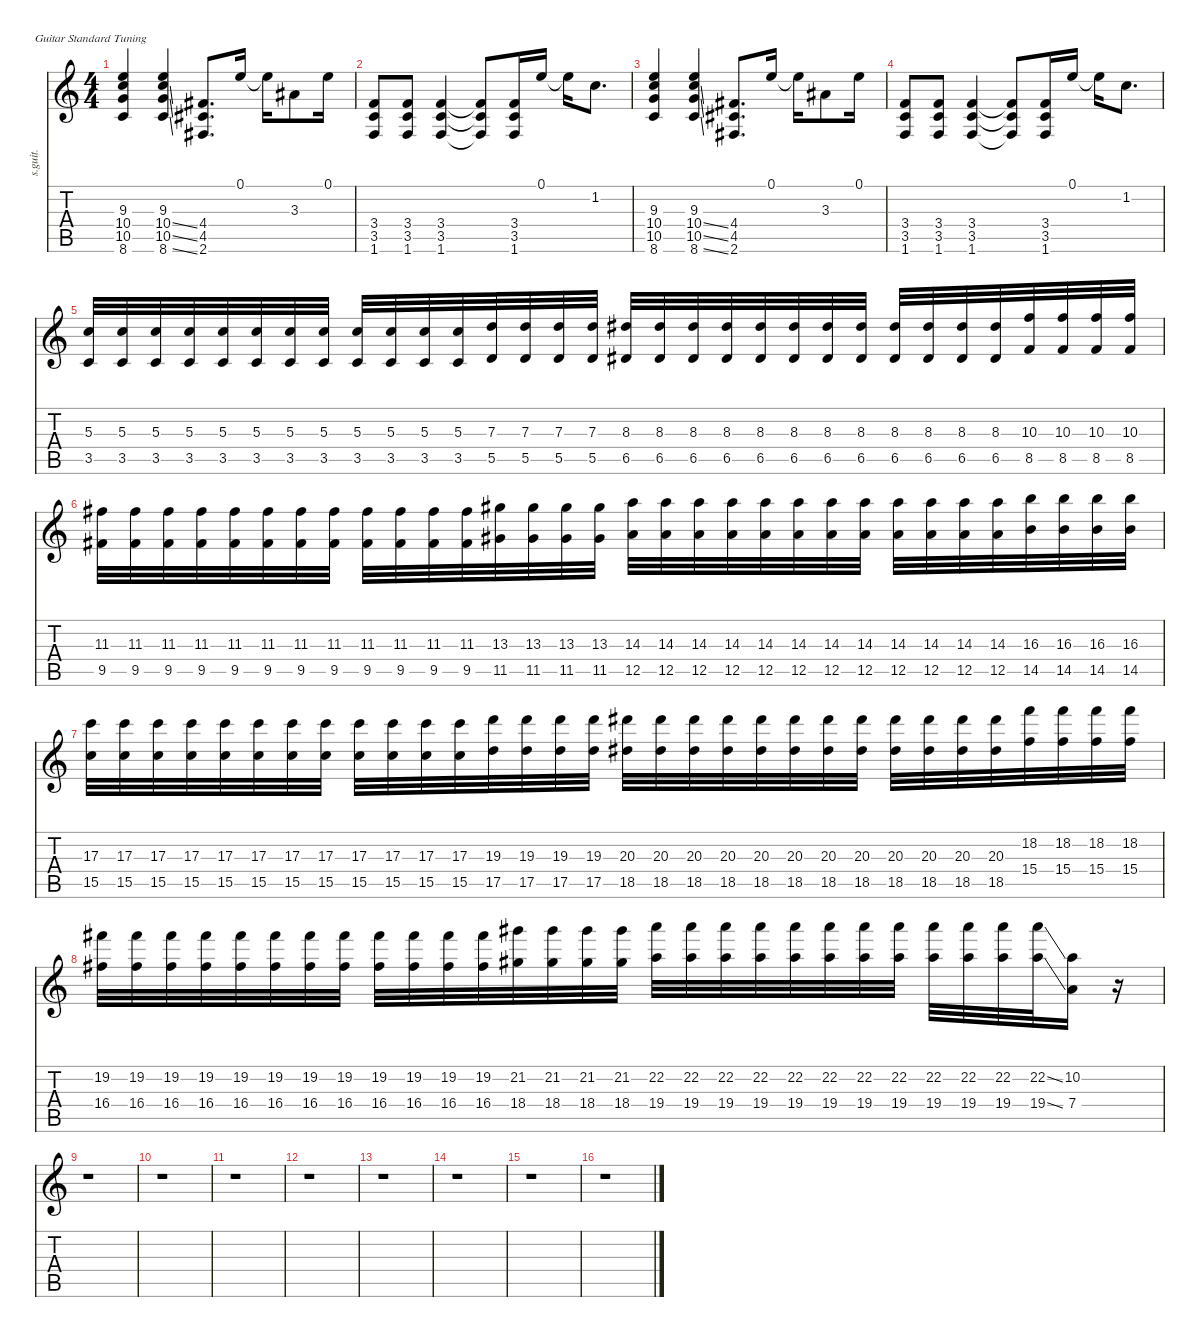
\defaultSystemsLayout 4
\hideDynamics
\bracketExtendMode nobrackets
\track ("Jonny Greenwood" "s.guit.") {instrument distortionguitar}
\staff {score tabs}
\tuning (E4 B3 G3 D3 A2 E2)
\ts (4 4)
\tempo (88 hide)
\clef g2
\ks c
(9.3 10.4 10.5 8.6).4{lyrics (0 "") lyrics (1 "") lyrics (2 "") lyrics (3 "") lyrics (4 "") dy f} (9.3 10.4{ss} 10.5{ss} 8.6{ss}).4{lyrics (0 "") lyrics (1 "") lyrics (2 "") lyrics (3 "") lyrics (4 "")} (4.4{acc #} 4.5{acc #} 2.6{acc #}).8{d lyrics (0 "") lyrics (1 "") lyrics (2 "") lyrics (3 "") lyrics (4 "")} 0.1.16{lyrics (0 "") lyrics (1 "") lyrics (2 "") lyrics (3 "") lyrics (4 "")} 0.1{t}.16{lyrics (0 "") lyrics (1 "") lyrics (2 "") lyrics (3 "") lyrics (4 "")} 3.3{acc #}.8{lyrics (0 "") lyrics (1 "") lyrics (2 "") lyrics (3 "") lyrics (4 "")} 0.1.16{lyrics (0 "") lyrics (1 "") lyrics (2 "") lyrics (3 "") lyrics (4 "")} |
(3.4 3.5 1.6).8{lyrics (0 "") lyrics (1 "") lyrics (2 "") lyrics (3 "") lyrics (4 "")} (3.4 3.5 1.6).8{lyrics (0 "") lyrics (1 "") lyrics (2 "") lyrics (3 "") lyrics (4 "")} (3.4 3.5 1.6).4{lyrics (0 "") lyrics (1 "") lyrics (2 "") lyrics (3 "") lyrics (4 "")} (3.4{t} 3.5{t} 1.6{t}).8{lyrics (0 "") lyrics (1 "") lyrics (2 "") lyrics (3 "") lyrics (4 "")} (3.4 3.5 1.6).16{lyrics (0 "") lyrics (1 "") lyrics (2 "") lyrics (3 "") lyrics (4 "")} 0.1.16{lyrics (0 "") lyrics (1 "") lyrics (2 "") lyrics (3 "") lyrics (4 "")} 0.1{t}.16{lyrics (0 "") lyrics (1 "") lyrics (2 "") lyrics (3 "") lyrics (4 "")} 1.2.8{d lyrics (0 "") lyrics (1 "") lyrics (2 "") lyrics (3 "") lyrics (4 "")} |
(9.3 10.4 10.5 8.6).4{lyrics (0 "") lyrics (1 "") lyrics (2 "") lyrics (3 "") lyrics (4 "")} (9.3 10.4{ss} 10.5{ss} 8.6{ss}).4{lyrics (0 "") lyrics (1 "") lyrics (2 "") lyrics (3 "") lyrics (4 "")} (4.4{acc #} 4.5{acc #} 2.6{acc #}).8{d lyrics (0 "") lyrics (1 "") lyrics (2 "") lyrics (3 "") lyrics (4 "")} 0.1.16{lyrics (0 "") lyrics (1 "") lyrics (2 "") lyrics (3 "") lyrics (4 "")} 0.1{t}.16{lyrics (0 "") lyrics (1 "") lyrics (2 "") lyrics (3 "") lyrics (4 "")} 3.3{acc #}.8{lyrics (0 "") lyrics (1 "") lyrics (2 "") lyrics (3 "") lyrics (4 "")} 0.1.16{lyrics (0 "") lyrics (1 "") lyrics (2 "") lyrics (3 "") lyrics (4 "")} |
(3.4 3.5 1.6).8{lyrics (0 "") lyrics (1 "") lyrics (2 "") lyrics (3 "") lyrics (4 "")} (3.4 3.5 1.6).8{lyrics (0 "") lyrics (1 "") lyrics (2 "") lyrics (3 "") lyrics (4 "")} (3.4 3.5 1.6).4{lyrics (0 "") lyrics (1 "") lyrics (2 "") lyrics (3 "") lyrics (4 "")} (3.4{t} 3.5{t} 1.6{t}).8{lyrics (0 "") lyrics (1 "") lyrics (2 "") lyrics (3 "") lyrics (4 "")} (3.4 3.5 1.6).16{lyrics (0 "") lyrics (1 "") lyrics (2 "") lyrics (3 "") lyrics (4 "")} 0.1.16{lyrics (0 "") lyrics (1 "") lyrics (2 "") lyrics (3 "") lyrics (4 "")} 0.1{t}.16{lyrics (0 "") lyrics (1 "") lyrics (2 "") lyrics (3 "") lyrics (4 "")} 1.2.8{d lyrics (0 "") lyrics (1 "") lyrics (2 "") lyrics (3 "") lyrics (4 "")} |
(5.3 3.5).32{lyrics (0 "") lyrics (1 "") lyrics (2 "") lyrics (3 "") lyrics (4 "")} (5.3 3.5).32{lyrics (0 "") lyrics (1 "") lyrics (2 "") lyrics (3 "") lyrics (4 "")} (5.3 3.5).32{lyrics (0 "") lyrics (1 "") lyrics (2 "") lyrics (3 "") lyrics (4 "")} (5.3 3.5).32{lyrics (0 "") lyrics (1 "") lyrics (2 "") lyrics (3 "") lyrics (4 "")} (5.3 3.5).32{lyrics (0 "") lyrics (1 "") lyrics (2 "") lyrics (3 "") lyrics (4 "")} (5.3 3.5).32{lyrics (0 "") lyrics (1 "") lyrics (2 "") lyrics (3 "") lyrics (4 "")} (5.3 3.5).32{lyrics (0 "") lyrics (1 "") lyrics (2 "") lyrics (3 "") lyrics (4 "")} (5.3 3.5).32{lyrics (0 "") lyrics (1 "") lyrics (2 "") lyrics (3 "") lyrics (4 "")} (5.3 3.5).32{lyrics (0 "") lyrics (1 "") lyrics (2 "") lyrics (3 "") lyrics (4 "")} (5.3 3.5).32{lyrics (0 "") lyrics (1 "") lyrics (2 "") lyrics (3 "") lyrics (4 "")} (5.3 3.5).32{lyrics (0 "") lyrics (1 "") lyrics (2 "") lyrics (3 "") lyrics (4 "")} (5.3 3.5).32{lyrics (0 "") lyrics (1 "") lyrics (2 "") lyrics (3 "") lyrics (4 "")} (7.3 5.5).32{lyrics (0 "") lyrics (1 "") lyrics (2 "") lyrics (3 "") lyrics (4 "")} (7.3 5.5).32{lyrics (0 "") lyrics (1 "") lyrics (2 "") lyrics (3 "") lyrics (4 "")} (7.3 5.5).32{lyrics (0 "") lyrics (1 "") lyrics (2 "") lyrics (3 "") lyrics (4 "")} (7.3 5.5).32{lyrics (0 "") lyrics (1 "") lyrics (2 "") lyrics (3 "") lyrics (4 "")} (8.3{acc #} 6.5{acc #}).32{lyrics (0 "") lyrics (1 "") lyrics (2 "") lyrics (3 "") lyrics (4 "")} (8.3{acc #} 6.5{acc #}).32{lyrics (0 "") lyrics (1 "") lyrics (2 "") lyrics (3 "") lyrics (4 "")} (8.3{acc #} 6.5{acc #}).32{lyrics (0 "") lyrics (1 "") lyrics (2 "") lyrics (3 "") lyrics (4 "")} (8.3{acc #} 6.5{acc #}).32{lyrics (0 "") lyrics (1 "") lyrics (2 "") lyrics (3 "") lyrics (4 "")} (8.3{acc #} 6.5{acc #}).32{lyrics (0 "") lyrics (1 "") lyrics (2 "") lyrics (3 "") lyrics (4 "")} (8.3{acc #} 6.5{acc #}).32{lyrics (0 "") lyrics (1 "") lyrics (2 "") lyrics (3 "") lyrics (4 "")} (8.3{acc #} 6.5{acc #}).32{lyrics (0 "") lyrics (1 "") lyrics (2 "") lyrics (3 "") lyrics (4 "")} (8.3{acc #} 6.5{acc #}).32{lyrics (0 "") lyrics (1 "") lyrics (2 "") lyrics (3 "") lyrics (4 "")} (8.3{acc #} 6.5{acc #}).32{lyrics (0 "") lyrics (1 "") lyrics (2 "") lyrics (3 "") lyrics (4 "")} (8.3{acc #} 6.5{acc #}).32{lyrics (0 "") lyrics (1 "") lyrics (2 "") lyrics (3 "") lyrics (4 "")} (8.3{acc #} 6.5{acc #}).32{lyrics (0 "") lyrics (1 "") lyrics (2 "") lyrics (3 "") lyrics (4 "")} (8.3{acc #} 6.5{acc #}).32{lyrics (0 "") lyrics (1 "") lyrics (2 "") lyrics (3 "") lyrics (4 "")} (10.3 8.5).32{lyrics (0 "") lyrics (1 "") lyrics (2 "") lyrics (3 "") lyrics (4 "")} (10.3 8.5).32{lyrics (0 "") lyrics (1 "") lyrics (2 "") lyrics (3 "") lyrics (4 "")} (10.3 8.5).32{lyrics (0 "") lyrics (1 "") lyrics (2 "") lyrics (3 "") lyrics (4 "")} (10.3 8.5).32{lyrics (0 "") lyrics (1 "") lyrics (2 "") lyrics (3 "") lyrics (4 "")} |
(11.3{acc #} 9.5{acc #}).32{lyrics (0 "") lyrics (1 "") lyrics (2 "") lyrics (3 "") lyrics (4 "")} (11.3{acc #} 9.5{acc #}).32{lyrics (0 "") lyrics (1 "") lyrics (2 "") lyrics (3 "") lyrics (4 "")} (11.3{acc #} 9.5{acc #}).32{lyrics (0 "") lyrics (1 "") lyrics (2 "") lyrics (3 "") lyrics (4 "")} (11.3{acc #} 9.5{acc #}).32{lyrics (0 "") lyrics (1 "") lyrics (2 "") lyrics (3 "") lyrics (4 "")} (11.3{acc #} 9.5{acc #}).32{lyrics (0 "") lyrics (1 "") lyrics (2 "") lyrics (3 "") lyrics (4 "")} (11.3{acc #} 9.5{acc #}).32{lyrics (0 "") lyrics (1 "") lyrics (2 "") lyrics (3 "") lyrics (4 "")} (11.3{acc #} 9.5{acc #}).32{lyrics (0 "") lyrics (1 "") lyrics (2 "") lyrics (3 "") lyrics (4 "")} (11.3{acc #} 9.5{acc #}).32{lyrics (0 "") lyrics (1 "") lyrics (2 "") lyrics (3 "") lyrics (4 "")} (11.3{acc #} 9.5{acc #}).32{lyrics (0 "") lyrics (1 "") lyrics (2 "") lyrics (3 "") lyrics (4 "")} (11.3{acc #} 9.5{acc #}).32{lyrics (0 "") lyrics (1 "") lyrics (2 "") lyrics (3 "") lyrics (4 "")} (11.3{acc #} 9.5{acc #}).32{lyrics (0 "") lyrics (1 "") lyrics (2 "") lyrics (3 "") lyrics (4 "")} (11.3{acc #} 9.5{acc #}).32{lyrics (0 "") lyrics (1 "") lyrics (2 "") lyrics (3 "") lyrics (4 "")} (13.3{acc #} 11.5{acc #}).32{lyrics (0 "") lyrics (1 "") lyrics (2 "") lyrics (3 "") lyrics (4 "")} (13.3{acc #} 11.5{acc #}).32{lyrics (0 "") lyrics (1 "") lyrics (2 "") lyrics (3 "") lyrics (4 "")} (13.3{acc #} 11.5{acc #}).32{lyrics (0 "") lyrics (1 "") lyrics (2 "") lyrics (3 "") lyrics (4 "")} (13.3{acc #} 11.5{acc #}).32{lyrics (0 "") lyrics (1 "") lyrics (2 "") lyrics (3 "") lyrics (4 "")} (14.3 12.5).32{lyrics (0 "") lyrics (1 "") lyrics (2 "") lyrics (3 "") lyrics (4 "")} (14.3 12.5).32{lyrics (0 "") lyrics (1 "") lyrics (2 "") lyrics (3 "") lyrics (4 "")} (14.3 12.5).32{lyrics (0 "") lyrics (1 "") lyrics (2 "") lyrics (3 "") lyrics (4 "")} (14.3 12.5).32{lyrics (0 "") lyrics (1 "") lyrics (2 "") lyrics (3 "") lyrics (4 "")} (14.3 12.5).32{lyrics (0 "") lyrics (1 "") lyrics (2 "") lyrics (3 "") lyrics (4 "")} (14.3 12.5).32{lyrics (0 "") lyrics (1 "") lyrics (2 "") lyrics (3 "") lyrics (4 "")} (14.3 12.5).32{lyrics (0 "") lyrics (1 "") lyrics (2 "") lyrics (3 "") lyrics (4 "")} (14.3 12.5).32{lyrics (0 "") lyrics (1 "") lyrics (2 "") lyrics (3 "") lyrics (4 "")} (14.3 12.5).32{lyrics (0 "") lyrics (1 "") lyrics (2 "") lyrics (3 "") lyrics (4 "")} (14.3 12.5).32{lyrics (0 "") lyrics (1 "") lyrics (2 "") lyrics (3 "") lyrics (4 "")} (14.3 12.5).32{lyrics (0 "") lyrics (1 "") lyrics (2 "") lyrics (3 "") lyrics (4 "")} (14.3 12.5).32{lyrics (0 "") lyrics (1 "") lyrics (2 "") lyrics (3 "") lyrics (4 "")} (16.3 14.5).32{lyrics (0 "") lyrics (1 "") lyrics (2 "") lyrics (3 "") lyrics (4 "")} (16.3 14.5).32{lyrics (0 "") lyrics (1 "") lyrics (2 "") lyrics (3 "") lyrics (4 "")} (16.3 14.5).32{lyrics (0 "") lyrics (1 "") lyrics (2 "") lyrics (3 "") lyrics (4 "")} (16.3 14.5).32{lyrics (0 "") lyrics (1 "") lyrics (2 "") lyrics (3 "") lyrics (4 "")} |
(17.3 15.5).32{lyrics (0 "") lyrics (1 "") lyrics (2 "") lyrics (3 "") lyrics (4 "")} (17.3 15.5).32{lyrics (0 "") lyrics (1 "") lyrics (2 "") lyrics (3 "") lyrics (4 "")} (17.3 15.5).32{lyrics (0 "") lyrics (1 "") lyrics (2 "") lyrics (3 "") lyrics (4 "")} (17.3 15.5).32{lyrics (0 "") lyrics (1 "") lyrics (2 "") lyrics (3 "") lyrics (4 "")} (17.3 15.5).32{lyrics (0 "") lyrics (1 "") lyrics (2 "") lyrics (3 "") lyrics (4 "")} (17.3 15.5).32{lyrics (0 "") lyrics (1 "") lyrics (2 "") lyrics (3 "") lyrics (4 "")} (17.3 15.5).32{lyrics (0 "") lyrics (1 "") lyrics (2 "") lyrics (3 "") lyrics (4 "")} (17.3 15.5).32{lyrics (0 "") lyrics (1 "") lyrics (2 "") lyrics (3 "") lyrics (4 "")} (17.3 15.5).32{lyrics (0 "") lyrics (1 "") lyrics (2 "") lyrics (3 "") lyrics (4 "")} (17.3 15.5).32{lyrics (0 "") lyrics (1 "") lyrics (2 "") lyrics (3 "") lyrics (4 "")} (17.3 15.5).32{lyrics (0 "") lyrics (1 "") lyrics (2 "") lyrics (3 "") lyrics (4 "")} (17.3 15.5).32{lyrics (0 "") lyrics (1 "") lyrics (2 "") lyrics (3 "") lyrics (4 "")} (19.3 17.5).32{lyrics (0 "") lyrics (1 "") lyrics (2 "") lyrics (3 "") lyrics (4 "")} (19.3 17.5).32{lyrics (0 "") lyrics (1 "") lyrics (2 "") lyrics (3 "") lyrics (4 "")} (19.3 17.5).32{lyrics (0 "") lyrics (1 "") lyrics (2 "") lyrics (3 "") lyrics (4 "")} (19.3 17.5).32{lyrics (0 "") lyrics (1 "") lyrics (2 "") lyrics (3 "") lyrics (4 "")} (20.3{acc #} 18.5{acc #}).32{lyrics (0 "") lyrics (1 "") lyrics (2 "") lyrics (3 "") lyrics (4 "")} (20.3{acc #} 18.5{acc #}).32{lyrics (0 "") lyrics (1 "") lyrics (2 "") lyrics (3 "") lyrics (4 "")} (20.3{acc #} 18.5{acc #}).32{lyrics (0 "") lyrics (1 "") lyrics (2 "") lyrics (3 "") lyrics (4 "")} (20.3{acc #} 18.5{acc #}).32{lyrics (0 "") lyrics (1 "") lyrics (2 "") lyrics (3 "") lyrics (4 "")} (20.3{acc #} 18.5{acc #}).32{lyrics (0 "") lyrics (1 "") lyrics (2 "") lyrics (3 "") lyrics (4 "")} (20.3{acc #} 18.5{acc #}).32{lyrics (0 "") lyrics (1 "") lyrics (2 "") lyrics (3 "") lyrics (4 "")} (20.3{acc #} 18.5{acc #}).32{lyrics (0 "") lyrics (1 "") lyrics (2 "") lyrics (3 "") lyrics (4 "")} (20.3{acc #} 18.5{acc #}).32{lyrics (0 "") lyrics (1 "") lyrics (2 "") lyrics (3 "") lyrics (4 "")} (20.3{acc #} 18.5{acc #}).32{lyrics (0 "") lyrics (1 "") lyrics (2 "") lyrics (3 "") lyrics (4 "")} (20.3{acc #} 18.5{acc #}).32{lyrics (0 "") lyrics (1 "") lyrics (2 "") lyrics (3 "") lyrics (4 "")} (20.3{acc #} 18.5{acc #}).32{lyrics (0 "") lyrics (1 "") lyrics (2 "") lyrics (3 "") lyrics (4 "")} (20.3{acc #} 18.5{acc #}).32{lyrics (0 "") lyrics (1 "") lyrics (2 "") lyrics (3 "") lyrics (4 "")} (18.2 15.4).32{lyrics (0 "") lyrics (1 "") lyrics (2 "") lyrics (3 "") lyrics (4 "")} (18.2 15.4).32{lyrics (0 "") lyrics (1 "") lyrics (2 "") lyrics (3 "") lyrics (4 "")} (18.2 15.4).32{lyrics (0 "") lyrics (1 "") lyrics (2 "") lyrics (3 "") lyrics (4 "")} (18.2 15.4).32{lyrics (0 "") lyrics (1 "") lyrics (2 "") lyrics (3 "") lyrics (4 "")} |
(19.2{acc #} 16.4{acc #}).32{lyrics (0 "") lyrics (1 "") lyrics (2 "") lyrics (3 "") lyrics (4 "")} (19.2{acc #} 16.4{acc #}).32{lyrics (0 "") lyrics (1 "") lyrics (2 "") lyrics (3 "") lyrics (4 "")} (19.2{acc #} 16.4{acc #}).32{lyrics (0 "") lyrics (1 "") lyrics (2 "") lyrics (3 "") lyrics (4 "")} (19.2{acc #} 16.4{acc #}).32{lyrics (0 "") lyrics (1 "") lyrics (2 "") lyrics (3 "") lyrics (4 "")} (19.2{acc #} 16.4{acc #}).32{lyrics (0 "") lyrics (1 "") lyrics (2 "") lyrics (3 "") lyrics (4 "")} (19.2{acc #} 16.4{acc #}).32{lyrics (0 "") lyrics (1 "") lyrics (2 "") lyrics (3 "") lyrics (4 "")} (19.2{acc #} 16.4{acc #}).32{lyrics (0 "") lyrics (1 "") lyrics (2 "") lyrics (3 "") lyrics (4 "")} (19.2{acc #} 16.4{acc #}).32{lyrics (0 "") lyrics (1 "") lyrics (2 "") lyrics (3 "") lyrics (4 "")} (19.2{acc #} 16.4{acc #}).32{lyrics (0 "") lyrics (1 "") lyrics (2 "") lyrics (3 "") lyrics (4 "")} (19.2{acc #} 16.4{acc #}).32{lyrics (0 "") lyrics (1 "") lyrics (2 "") lyrics (3 "") lyrics (4 "")} (19.2{acc #} 16.4{acc #}).32{lyrics (0 "") lyrics (1 "") lyrics (2 "") lyrics (3 "") lyrics (4 "")} (19.2{acc #} 16.4{acc #}).32{lyrics (0 "") lyrics (1 "") lyrics (2 "") lyrics (3 "") lyrics (4 "")} (21.2{acc #} 18.4{acc #}).32{lyrics (0 "") lyrics (1 "") lyrics (2 "") lyrics (3 "") lyrics (4 "")} (21.2{acc #} 18.4{acc #}).32{lyrics (0 "") lyrics (1 "") lyrics (2 "") lyrics (3 "") lyrics (4 "")} (21.2{acc #} 18.4{acc #}).32{lyrics (0 "") lyrics (1 "") lyrics (2 "") lyrics (3 "") lyrics (4 "")} (21.2{acc #} 18.4{acc #}).32{lyrics (0 "") lyrics (1 "") lyrics (2 "") lyrics (3 "") lyrics (4 "")} (22.2 19.4).32{lyrics (0 "") lyrics (1 "") lyrics (2 "") lyrics (3 "") lyrics (4 "")} (22.2 19.4).32{lyrics (0 "") lyrics (1 "") lyrics (2 "") lyrics (3 "") lyrics (4 "")} (22.2 19.4).32{lyrics (0 "") lyrics (1 "") lyrics (2 "") lyrics (3 "") lyrics (4 "")} (22.2 19.4).32{lyrics (0 "") lyrics (1 "") lyrics (2 "") lyrics (3 "") lyrics (4 "")} (22.2 19.4).32{lyrics (0 "") lyrics (1 "") lyrics (2 "") lyrics (3 "") lyrics (4 "")} (22.2 19.4).32{lyrics (0 "") lyrics (1 "") lyrics (2 "") lyrics (3 "") lyrics (4 "")} (22.2 19.4).32{lyrics (0 "") lyrics (1 "") lyrics (2 "") lyrics (3 "") lyrics (4 "")} (22.2 19.4).32{lyrics (0 "") lyrics (1 "") lyrics (2 "") lyrics (3 "") lyrics (4 "")} (22.2 19.4).32{lyrics (0 "") lyrics (1 "") lyrics (2 "") lyrics (3 "") lyrics (4 "")} (22.2 19.4).32{lyrics (0 "") lyrics (1 "") lyrics (2 "") lyrics (3 "") lyrics (4 "")} (22.2 19.4).32{lyrics (0 "") lyrics (1 "") lyrics (2 "") lyrics (3 "") lyrics (4 "")} (22.2{ss} 19.4{ss}).32{lyrics (0 "") lyrics (1 "") lyrics (2 "") lyrics (3 "") lyrics (4 "")} (10.2 7.4).16{lyrics (0 "") lyrics (1 "") lyrics (2 "") lyrics (3 "") lyrics (4 "")} r.16 |
r.1 |
r.1 |
r.1 |
r.1 |
r.1 |
r.1 |
r.1 |
r.1
